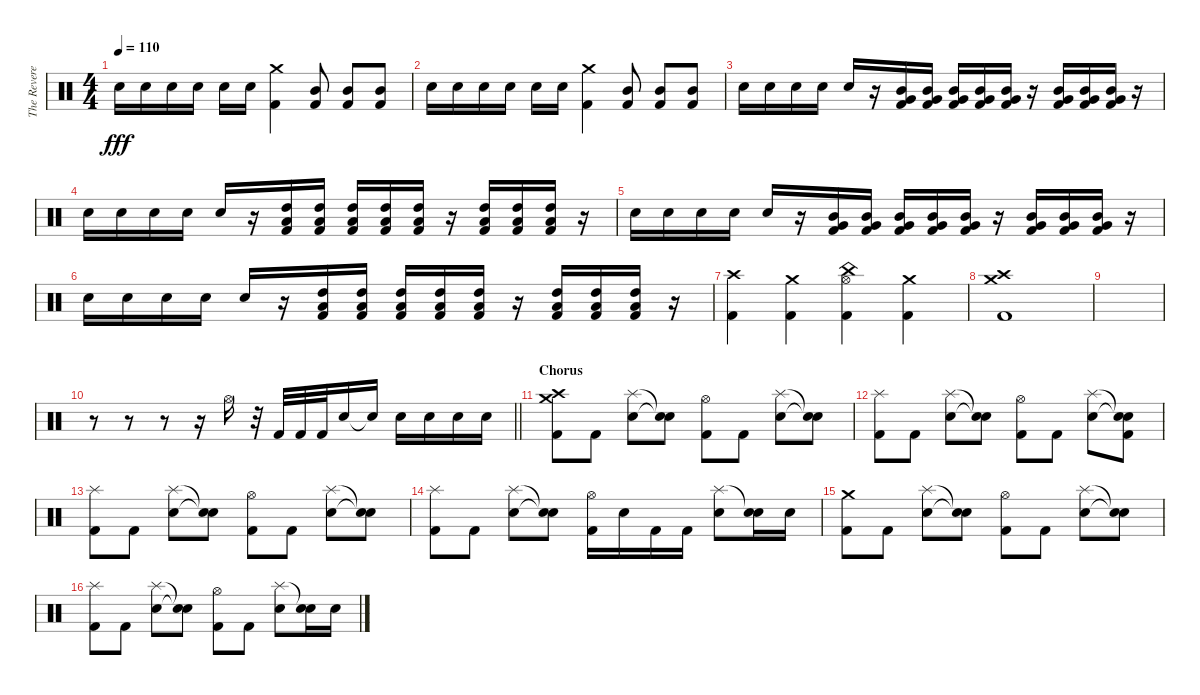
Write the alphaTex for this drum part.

\track ("The Reverend " "The Revere") {instrument percussion}
\staff {score}
\articulation defaults
\ts (4 4)
\tempo 110
\clef neutral
\ks c "Snare (hit) 2".16{dy fff} "Snare (hit) 2".16 "Snare (hit) 2".16 "Snare (hit) 2".16 "Snare (hit) 2".16 "Snare (hit) 2".16
("Crash medium (hit)" "Kick (hit) 2").4 ("Mid Tom (hit)" "Kick (hit) 2").8 ("Mid Tom (hit)" "Kick (hit) 2").8 ("Mid Tom (hit)" "Kick (hit) 2").8 |
"Snare (hit) 2".16 "Snare (hit) 2".16 "Snare (hit) 2".16 "Snare (hit) 2".16 "Snare (hit) 2".16 "Snare (hit) 2".16 ("Crash medium (hit)" "Kick (hit) 2").4 ("Mid Tom (hit)" "Kick (hit) 2").8 ("Mid Tom (hit)" "Kick (hit) 2").8 ("Mid Tom (hit)" "Kick (hit) 2").8 |
"Snare (hit) 2".16 "Snare (hit) 2".16 "Snare (hit) 2".16 "Snare (hit) 2".16 "Snare (hit) 2".16 r.16 ("Very Low Tom (hit)" "Mid Tom (hit)" "Kick (hit) 2").16 ("Very Low Tom (hit)" "Mid Tom (hit)" "Kick (hit) 2").16 ("Very Low Tom (hit)" "Mid Tom (hit)" "Kick (hit) 2").16 ("Very Low Tom (hit)" "Mid Tom (hit)" "Kick (hit) 2").16 ("Very Low Tom (hit)" "Mid Tom (hit)" "Kick (hit) 2").16 r.16 ("Very Low Tom (hit)" "Mid Tom (hit)" "Kick (hit) 2").16 ("Very Low Tom (hit)" "Mid Tom (hit)" "Kick (hit) 2").16 ("Very Low Tom (hit)" "Mid Tom (hit)" "Kick (hit) 2").16 r.16 |
"Snare (hit) 2".16 "Snare (hit) 2".16 "Snare (hit) 2".16 "Snare (hit) 2".16 "Snare (hit) 2".16 r.16 ("Low Tom (hit)" "High Tom (hit)" "Kick (hit) 2").16 ("Low Tom (hit)" "High Tom (hit)" "Kick (hit) 2").16 ("Low Tom (hit)" "High Tom (hit)" "Kick (hit) 2").16 ("Low Tom (hit)" "High Tom (hit)" "Kick (hit) 2").16 ("Low Tom (hit)" "High Tom (hit)" "Kick (hit) 2").16 r.16 ("Low Tom (hit)" "High Tom (hit)" "Kick (hit) 2").16 ("Low Tom (hit)" "High Tom (hit)" "Kick (hit) 2").16 ("Low Tom (hit)" "High Tom (hit)" "Kick (hit) 2").16 r.16 |
"Snare (hit) 2".16 "Snare (hit) 2".16 "Snare (hit) 2".16 "Snare (hit) 2".16 "Snare (hit) 2".16 r.16 ("Very Low Tom (hit)" "Mid Tom (hit)" "Kick (hit) 2").16 ("Very Low Tom (hit)" "Mid Tom (hit)" "Kick (hit) 2").16 ("Very Low Tom (hit)" "Mid Tom (hit)" "Kick (hit) 2").16 ("Very Low Tom (hit)" "Mid Tom (hit)" "Kick (hit) 2").16 ("Very Low Tom (hit)" "Mid Tom (hit)" "Kick (hit) 2").16 r.16 ("Very Low Tom (hit)" "Mid Tom (hit)" "Kick (hit) 2").16 ("Very Low Tom (hit)" "Mid Tom (hit)" "Kick (hit) 2").16 ("Very Low Tom (hit)" "Mid Tom (hit)" "Kick (hit) 2").16 r.16 |
"Snare (hit) 2".16 "Snare (hit) 2".16 "Snare (hit) 2".16 "Snare (hit) 2".16 "Snare (hit) 2".16 r.16 ("Low Tom (hit)" "High Tom (hit)" "Kick (hit) 2").16 ("Low Tom (hit)" "High Tom (hit)" "Kick (hit) 2").16 ("Low Tom (hit)" "High Tom (hit)" "Kick (hit) 2").16 ("Low Tom (hit)" "High Tom (hit)" "Kick (hit) 2").16 ("Low Tom (hit)" "High Tom (hit)" "Kick (hit) 2").16 r.16 ("Low Tom (hit)" "High Tom (hit)" "Kick (hit) 2").16 ("Low Tom (hit)" "High Tom (hit)" "Kick (hit) 2").16 ("Low Tom (hit)" "High Tom (hit)" "Kick (hit) 2").16 r.16 |
("Crash high (hit)" "Kick (hit) 2").4 ("Crash medium (hit)" "Kick (hit) 2").4 ("China (hit)" "Hi-Hat (open)" "Kick (hit) 2").4 ("Crash medium (hit)" "Kick (hit) 2").4 |
("Crash high (hit)" "Crash medium (hit)" "Kick (hit) 2").1 |
|
\barLineRight lightlight
r.8 r.8 r.8 r.16 "Hi-Hat (open)".16 r.32 "Kick (hit) 2".32 "Kick (hit) 2".32 "Kick (hit) 2".32 "Electric Snare (hit)".16 "Electric Snare (hit)"{t}.16 "Electric Snare (hit)".16 "Electric Snare (hit)".16 "Electric Snare (hit)".16 "Electric Snare (hit)".16 |
\section ("" "Chorus")
("Crash high (hit)" "Crash medium (hit)" "Kick (hit) 2").8 "Kick (hit) 2".8 ("Splash (hit)" "Snare (hit) 2").8 ("Snare (hit)"{t} "Snare (hit)"{t}).8 ("Hi-Hat (open)" "Kick (hit) 2").8 "Kick (hit) 2".8 ("Splash (hit)" "Snare (hit) 2").8 ("Snare (hit)"{t} "Snare (hit)"{t}).8 |
("Splash (hit)" "Kick (hit) 2").8 "Kick (hit) 2".8 ("Splash (hit)" "Snare (hit) 2").8 ("Snare (hit)"{t} "Snare (hit)"{t}).8 ("Hi-Hat (open)" "Kick (hit) 2").8 "Kick (hit) 2".8 ("Splash (hit)" "Snare (hit) 2").8 ("Snare (hit)"{t} "Snare (hit)"{t} "Kick (hit) 2").8 |
("Splash (hit)" "Kick (hit) 2").8 "Kick (hit) 2".8 ("Splash (hit)" "Snare (hit) 2").8 ("Snare (hit)"{t} "Snare (hit)"{t}).8 ("Hi-Hat (open)" "Kick (hit) 2").8 "Kick (hit) 2".8 ("Splash (hit)" "Snare (hit) 2").8 ("Snare (hit)"{t} "Snare (hit)"{t}).8 |
("Splash (hit)" "Kick (hit) 2").8 "Kick (hit) 2".8 ("Splash (hit)" "Snare (hit) 2").8 ("Snare (hit)"{t} "Snare (hit)"{t}).8 ("Hi-Hat (open)" "Kick (hit) 2").16 "Snare (hit) 2".16 "Kick (hit) 2".16 "Kick (hit) 2".16 ("Splash (hit)" "Snare (hit) 2").8 ("Snare (hit)"{t} "Snare (hit) 2").16 "Snare (hit) 2".16 |
("Crash medium (hit)" "Kick (hit) 2").8 "Kick (hit) 2".8 ("Splash (hit)" "Snare (hit) 2").8 ("Snare (hit)"{t} "Snare (hit)"{t}).8 ("Hi-Hat (open)" "Kick (hit) 2").8 "Kick (hit) 2".8 ("Splash (hit)" "Snare (hit) 2").8 ("Snare (hit)"{t} "Snare (hit)"{t}).8 |
("Splash (hit)" "Kick (hit) 2").8 "Kick (hit) 2".8 ("Splash (hit)" "Snare (hit) 2").8 ("Snare (hit)"{t} "Snare (hit)"{t}).8 ("Hi-Hat (open)" "Kick (hit) 2").8 "Kick (hit) 2".8 ("Splash (hit)" "Snare (hit) 2").8 ("Snare (hit)"{t} "Snare (hit) 2").16 "Snare (hit) 2".16
